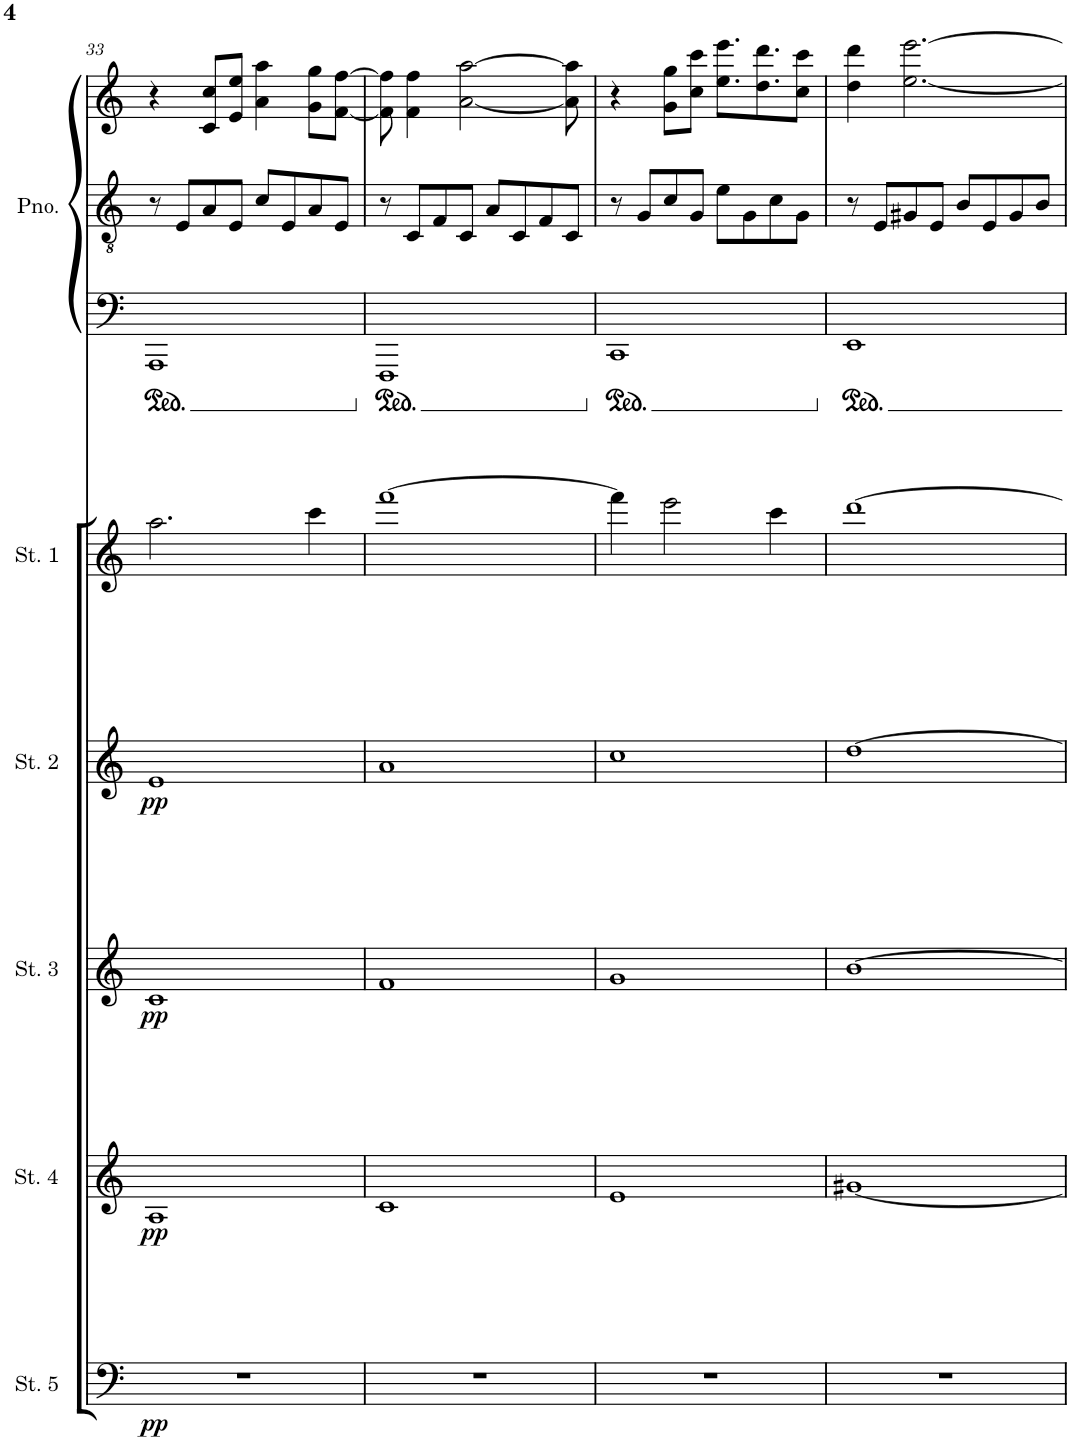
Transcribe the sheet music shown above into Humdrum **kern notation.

**kern	**dynam	**kern	**dynam	**kern	**dynam	**kern	**kern	**kern	**kern	**kern	**kern	**kern
*part8	*part8	*part7	*part7	*part6	*part6	*part5	*part4	*part4	*part4	*part3	*part2	*part1
*staff10	*staff10	*staff9	*staff9	*staff8	*staff8	*staff7	*staff6	*staff5	*staff4	*staff3	*staff2	*staff1
*I"Strings 4	*	*I"Strings 3	*	*I"Strings 2	*	*I"Strings 1	*I"Piano	*	*	*I"Oboe	*I"Horn in C	*I"Flute
*I'St. 4	*	*I'St. 3	*	*I'St. 2	*	*I'St. 1	*I'Pno.	*	*	*I'Ob.	*	*I'Fl.
!!LO:PB:g=z
*clefG2	*	*clefG2	*	*clefG2	*	*clefG2	*clefF4	*clefGv2	*clefG2	*clefG2	*clefG2	*clefG2
*	*	*	*	*	*	*	*	*	*	*	*Trd7c12	*
*k[]	*	*k[]	*	*k[]	*	*k[]	*k[]	*k[]	*k[]	*k[]	*k[]	*k[]
*M4/4	*	*M4/4	*	*M4/4	*	*M4/4	*M4/4	*M4/4	*M4/4	*M4/4	*M4/4	*M4/4
=33	=33	=33	=33	=33	=33	=33	=33	=33	=33	=33	=33	=33
!	!LO:DY:b	!	!LO:DY:b	!	!LO:DY:b	!	!	!	!	!	!	!
1A	pp	1c	pp	1e	pp	2.aa\	1AAA	8r	4r	1r	1r	1r
.	.	.	.	.	.	.	.	8E/L	.	.	.	.
.	.	.	.	.	.	.	.	8A/	8c/ 8cc/L	.	.	.
.	.	.	.	.	.	.	.	8E/J	8e/ 8ee/J	.	.	.
.	.	.	.	.	.	.	.	8c/L	4a\ 4aa\	.	.	.
.	.	.	.	.	.	.	.	8E/	.	.	.	.
.	.	.	.	.	.	4ccc\	.	8A/	8g\ 8gg\L	.	.	.
.	.	.	.	.	.	.	.	8E/J	[8f\ [8ff\J	.	.	.
=34	=34	=34	=34	=34	=34	=34	=34	=34	=34	=34	=34	=34
1c	.	1f	.	1a	.	[1fff	1FFF	8r	8f\] 8ff\]	1r	1r	1r
.	.	.	.	.	.	.	.	8C/L	4f\ 4ff\	.	.	.
.	.	.	.	.	.	.	.	8F/	.	.	.	.
.	.	.	.	.	.	.	.	8C/J	[2a\ [2aa\	.	.	.
.	.	.	.	.	.	.	.	8A/L	.	.	.	.
.	.	.	.	.	.	.	.	8C/	.	.	.	.
.	.	.	.	.	.	.	.	8F/	.	.	.	.
.	.	.	.	.	.	.	.	8C/J	8a\] 8aa\]	.	.	.
=35	=35	=35	=35	=35	=35	=35	=35	=35	=35	=35	=35	=35
1e	.	1g	.	1cc	.	4fff\]	1CC	8r	4r	1r	1r	1r
.	.	.	.	.	.	.	.	8G/L	.	.	.	.
.	.	.	.	.	.	2eee\	.	8c/	8g\ 8gg\L	.	.	.
.	.	.	.	.	.	.	.	8G/J	8cc\ 8ccc\J	.	.	.
.	.	.	.	.	.	.	.	8e\L	8.ee\ 8.eee\L	.	.	.
.	.	.	.	.	.	.	.	8G\	.	.	.	.
.	.	.	.	.	.	.	.	.	8.dd\ 8.ddd\	.	.	.
.	.	.	.	.	.	4ccc\	.	8c\	.	.	.	.
.	.	.	.	.	.	.	.	8G\J	8cc\ 8ccc\J	.	.	.
=36	=36	=36	=36	=36	=36	=36	=36	=36	=36	=36	=36	=36
[1g#X	.	[1b	.	[1dd	.	[1ddd	1EE	8r	4dd\ 4ddd\	1r	1r	1r
.	.	.	.	.	.	.	.	8E/L	.	.	.	.
.	.	.	.	.	.	.	.	8G#X/	[2.ee\ [2.eee\	.	.	.
.	.	.	.	.	.	.	.	8E/J	.	.	.	.
.	.	.	.	.	.	.	.	8B/L	.	.	.	.
.	.	.	.	.	.	.	.	8E/	.	.	.	.
.	.	.	.	.	.	.	.	8G#/	.	.	.	.
.	.	.	.	.	.	.	.	8B/J	.	.	.	.
=	=	=	=	=	=	=	=	=	=	=	=	=
*-	*-	*-	*-	*-	*-	*-	*-	*-	*-	*-	*-	*-
